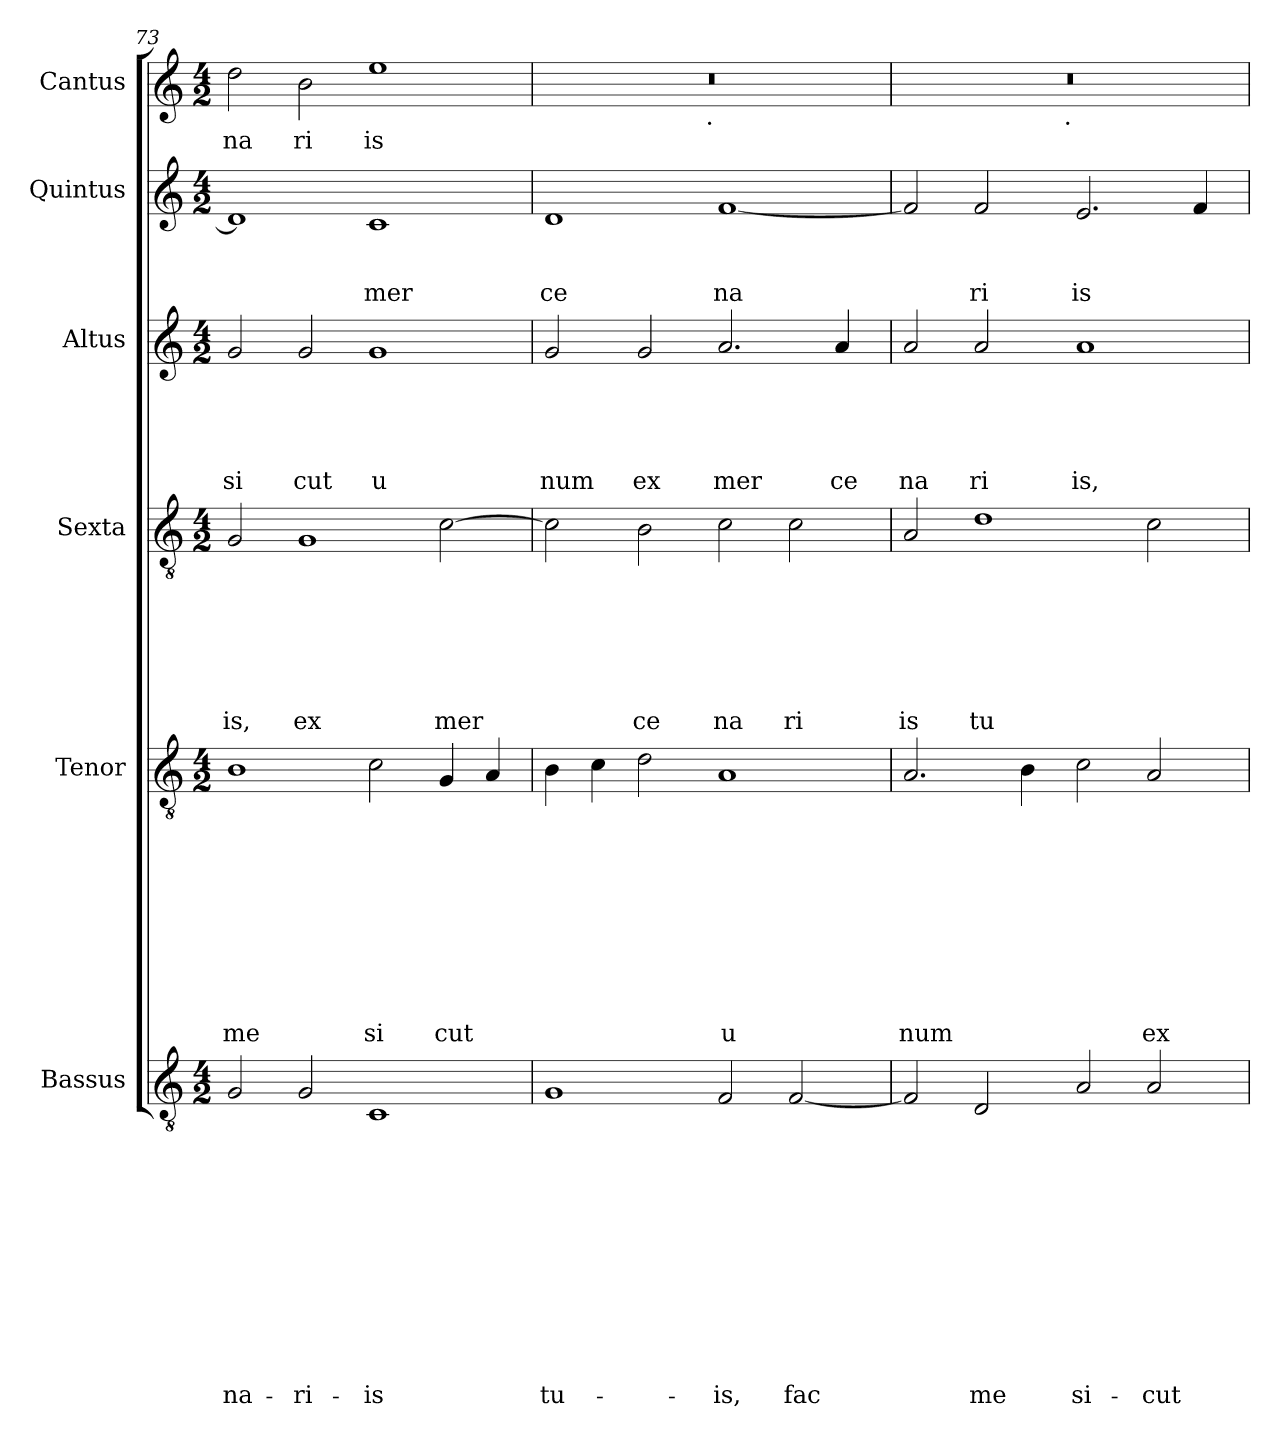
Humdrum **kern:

**kern	**text	**text	**text	**text	**text	**text	**text	**text	**text	**text	**text	**text	**kern	**text	**text	**text	**text	**text	**text	**text	**text	**text	**text	**kern	**text	**text	**text	**text	**text	**text	**text	**kern	**text	**text	**text	**text	**text	**kern	**text	**text	**text	**kern	**text
*part6	*part6	*part6	*part6	*part6	*part6	*part6	*part6	*part6	*part6	*part6	*part6	*part6	*part5	*part5	*part5	*part5	*part5	*part5	*part5	*part5	*part5	*part5	*part5	*part4	*part4	*part4	*part4	*part4	*part4	*part4	*part4	*part3	*part3	*part3	*part3	*part3	*part3	*part2	*part2	*part2	*part2	*part1	*part1
*staff6	*staff6	*staff6	*staff6	*staff6	*staff6	*staff6	*staff6	*staff6	*staff6	*staff6	*staff6	*staff6	*staff5	*staff5	*staff5	*staff5	*staff5	*staff5	*staff5	*staff5	*staff5	*staff5	*staff5	*staff4	*staff4	*staff4	*staff4	*staff4	*staff4	*staff4	*staff4	*staff3	*staff3	*staff3	*staff3	*staff3	*staff3	*staff2	*staff2	*staff2	*staff2	*staff1	*staff1
*I"Bassus	*	*	*	*	*	*	*	*	*	*	*	*	*I"Tenor	*	*	*	*	*	*	*	*	*	*	*I"Sexta	*	*	*	*	*	*	*	*I"Altus	*	*	*	*	*	*I"Quintus	*	*	*	*I"Cantus	*
*I'Bassus	*	*	*	*	*	*	*	*	*	*	*	*	*I'Tenor	*	*	*	*	*	*	*	*	*	*	*	*	*	*	*	*	*	*	*I'Altus	*	*	*	*	*	*I'Quintus	*	*	*	*I'Cantus	*
*clefGv2	*	*	*	*	*	*	*	*	*	*	*	*	*clefGv2	*	*	*	*	*	*	*	*	*	*	*clefGv2	*	*	*	*	*	*	*	*clefG2	*	*	*	*	*	*clefG2	*	*	*	*clefG2	*
*k[]	*	*	*	*	*	*	*	*	*	*	*	*	*k[]	*	*	*	*	*	*	*	*	*	*	*k[]	*	*	*	*	*	*	*	*k[]	*	*	*	*	*	*k[]	*	*	*	*k[]	*
*C:	*	*	*	*	*	*	*	*	*	*	*	*	*C:	*	*	*	*	*	*	*	*	*	*	*C:	*	*	*	*	*	*	*	*C:	*	*	*	*	*	*C:	*	*	*	*C:	*
*M4/2	*	*	*	*	*	*	*	*	*	*	*	*	*M4/2	*	*	*	*	*	*	*	*	*	*	*M4/2	*	*	*	*	*	*	*	*M4/2	*	*	*	*	*	*M4/2	*	*	*	*M4/2	*
=73	=73	=73	=73	=73	=73	=73	=73	=73	=73	=73	=73	=73	=73	=73	=73	=73	=73	=73	=73	=73	=73	=73	=73	=73	=73	=73	=73	=73	=73	=73	=73	=73	=73	=73	=73	=73	=73	=73	=73	=73	=73	=73	=73
!	!	!	!	!	!	!	!	!	!	!	!	!LO:LY:b	!	!	!	!	!	!	!	!	!	!	!LO:LY:b	!	!	!	!	!	!	!	!LO:LY:b	!	!	!	!	!	!LO:LY:b	!	!	!	!	!	!LO:LY:b
2G/	.	.	.	.	.	.	.	.	.	.	.	-na-	1B	.	.	.	.	.	.	.	.	.	me	2G/	.	.	.	.	.	.	is,	2g/	.	.	.	.	si	1d]	.	.	.	2dd\	na
!	!	!	!	!	!	!	!	!	!	!	!	!LO:LY:b	!	!	!	!	!	!	!	!	!	!	!	!	!	!	!	!	!	!	!LO:LY:b	!	!	!	!	!	!LO:LY:b	!	!	!	!	!	!LO:LY:b
2G/	.	.	.	.	.	.	.	.	.	.	.	-ri-	.	.	.	.	.	.	.	.	.	.	.	1G	.	.	.	.	.	.	ex	2g/	.	.	.	.	cut	.	.	.	.	2b\	ri
!	!	!	!	!	!	!	!	!	!	!	!	!LO:LY:b	!	!	!	!	!	!	!	!	!	!	!LO:LY:b	!	!	!	!	!	!	!	!	!	!	!	!	!	!LO:LY:b	!	!	!	!LO:LY:b	!	!LO:LY:b
1C	.	.	.	.	.	.	.	.	.	.	.	-is	2c\	.	.	.	.	.	.	.	.	.	si	.	.	.	.	.	.	.	.	1g	.	.	.	.	u	1c	.	.	mer	1ee	is
!	!	!	!	!	!	!	!	!	!	!	!	!	!	!	!	!	!	!	!	!	!	!	!LO:LY:b	!	!	!	!	!	!	!	!LO:LY:b	!	!	!	!	!	!	!	!	!	!	!	!
.	.	.	.	.	.	.	.	.	.	.	.	.	4G/	.	.	.	.	.	.	.	.	.	cut	[>2c\	.	.	.	.	.	.	mer	.	.	.	.	.	.	.	.	.	.	.	.
.	.	.	.	.	.	.	.	.	.	.	.	.	4A/	.	.	.	.	.	.	.	.	.	.	.	.	.	.	.	.	.	.	.	.	.	.	.	.	.	.	.	.	.	.
=74	=74	=74	=74	=74	=74	=74	=74	=74	=74	=74	=74	=74	=74	=74	=74	=74	=74	=74	=74	=74	=74	=74	=74	=74	=74	=74	=74	=74	=74	=74	=74	=74	=74	=74	=74	=74	=74	=74	=74	=74	=74	=74	=74
!	!	!	!	!	!	!	!	!	!	!	!	!LO:LY:b	!	!	!	!	!	!	!	!	!	!	!	!	!	!	!	!	!	!	!	!	!	!	!	!	!LO:LY:b	!	!	!	!LO:LY:b	!	!
*	*	*	*	*	*	*	*	*	*	*	*	*	*	*	*	*	*	*	*	*	*	*	*	*	*	*	*	*	*	*	*	*	*	*	*	*	*	*	*	*	*	*^	*
1G	.	.	.	.	.	.	.	.	.	.	.	tu-	4B\	.	.	.	.	.	.	.	.	.	.	2c\]	.	.	.	.	.	.	.	2g/	.	.	.	.	num	1d	.	.	ce	0r	2ryy	.
.	.	.	.	.	.	.	.	.	.	.	.	.	4c\	.	.	.	.	.	.	.	.	.	.	.	.	.	.	.	.	.	.	.	.	.	.	.	.	.	.	.	.	.	.	.
!	!	!	!	!	!	!	!	!	!	!	!	!	!	!	!	!	!	!	!	!	!	!	!	!	!	!	!	!	!	!	!LO:LY:b	!	!	!	!	!	!LO:LY:b	!	!	!	!	!	!	!
.	.	.	.	.	.	.	.	.	.	.	.	.	2d\	.	.	.	.	.	.	.	.	.	.	2B\	.	.	.	.	.	.	ce	2g/	.	.	.	.	ex	.	.	.	.	.	4...ryy	.
!	!	!	!	!	!	!	!	!	!	!	!	!	!	!	!	!	!	!	!	!	!	!	!	!	!	!	!	!	!	!	!	!	!	!	!	!	!	!	!	!	!	!	!LO:TX:b:t=.	!
.	.	.	.	.	.	.	.	.	.	.	.	.	.	.	.	.	.	.	.	.	.	.	.	.	.	.	.	.	.	.	.	.	.	.	.	.	.	.	.	.	.	.	1ryy	.
!	!	!	!	!	!	!	!	!	!	!	!	!LO:LY:b	!	!	!	!	!	!	!	!	!	!	!LO:LY:b	!	!	!	!	!	!	!	!LO:LY:b	!	!	!	!	!	!LO:LY:b	!	!	!	!LO:LY:b	!	!	!
2F/	.	.	.	.	.	.	.	.	.	.	.	-is,	1A	.	.	.	.	.	.	.	.	.	u	2c\	.	.	.	.	.	.	na	2.a/	.	.	.	.	mer	[<1f	.	.	na	.	.	.
!	!	!	!	!	!	!	!	!	!	!	!	!LO:LY:b	!	!	!	!	!	!	!	!	!	!	!	!	!	!	!	!	!	!	!LO:LY:b	!	!	!	!	!	!	!	!	!	!	!	!	!
[<2F/	.	.	.	.	.	.	.	.	.	.	.	fac	.	.	.	.	.	.	.	.	.	.	.	2c\	.	.	.	.	.	.	ri	.	.	.	.	.	.	.	.	.	.	.	.	.
!	!	!	!	!	!	!	!	!	!	!	!	!	!	!	!	!	!	!	!	!	!	!	!	!	!	!	!	!	!	!	!	!	!	!	!	!	!LO:LY:b	!	!	!	!	!	!	!
.	.	.	.	.	.	.	.	.	.	.	.	.	.	.	.	.	.	.	.	.	.	.	.	.	.	.	.	.	.	.	.	4a/	.	.	.	.	ce	.	.	.	.	.	.	.
.	.	.	.	.	.	.	.	.	.	.	.	.	.	.	.	.	.	.	.	.	.	.	.	.	.	.	.	.	.	.	.	.	.	.	.	.	.	.	.	.	.	.	32ryy	.
=75	=75	=75	=75	=75	=75	=75	=75	=75	=75	=75	=75	=75	=75	=75	=75	=75	=75	=75	=75	=75	=75	=75	=75	=75	=75	=75	=75	=75	=75	=75	=75	=75	=75	=75	=75	=75	=75	=75	=75	=75	=75	=75	=75	=75
!	!	!	!	!	!	!	!	!	!	!	!	!	!	!	!	!	!	!	!	!	!	!	!LO:LY:b	!	!	!	!	!	!	!	!LO:LY:b	!	!	!	!	!	!LO:LY:b	!	!	!	!	!	!	!
2F/]	.	.	.	.	.	.	.	.	.	.	.	.	2.A/	.	.	.	.	.	.	.	.	.	num	2A/	.	.	.	.	.	.	is	2a/	.	.	.	.	na	2f/]	.	.	.	0r	2ryy	.
!	!	!	!	!	!	!	!	!	!	!	!	!LO:LY:b	!	!	!	!	!	!	!	!	!	!	!	!	!	!	!	!	!	!	!LO:LY:b	!	!	!	!	!	!LO:LY:b	!	!	!	!LO:LY:b	!	!	!
2D/	.	.	.	.	.	.	.	.	.	.	.	me	.	.	.	.	.	.	.	.	.	.	.	1d	.	.	.	.	.	.	tu	2a/	.	.	.	.	ri	2f/	.	.	ri	.	4...ryy	.
.	.	.	.	.	.	.	.	.	.	.	.	.	4B\	.	.	.	.	.	.	.	.	.	.	.	.	.	.	.	.	.	.	.	.	.	.	.	.	.	.	.	.	.	.	.
!	!	!	!	!	!	!	!	!	!	!	!	!	!	!	!	!	!	!	!	!	!	!	!	!	!	!	!	!	!	!	!	!	!	!	!	!	!	!	!	!	!	!	!LO:TX:b:t=.	!
.	.	.	.	.	.	.	.	.	.	.	.	.	.	.	.	.	.	.	.	.	.	.	.	.	.	.	.	.	.	.	.	.	.	.	.	.	.	.	.	.	.	.	1ryy	.
!	!	!	!	!	!	!	!	!	!	!	!	!LO:LY:b	!	!	!	!	!	!	!	!	!	!	!	!	!	!	!	!	!	!	!	!	!	!	!	!	!LO:LY:b	!	!	!	!LO:LY:b	!	!	!
2A/	.	.	.	.	.	.	.	.	.	.	.	si-	2c\	.	.	.	.	.	.	.	.	.	.	.	.	.	.	.	.	.	.	1a	.	.	.	.	is,	2.e/	.	.	is	.	.	.
!	!	!	!	!	!	!	!	!	!	!	!	!LO:LY:b	!	!	!	!	!	!	!	!	!	!	!LO:LY:b	!	!	!	!	!	!	!	!	!	!	!	!	!	!	!	!	!	!	!	!	!
2A/	.	.	.	.	.	.	.	.	.	.	.	-cut	2A/	.	.	.	.	.	.	.	.	.	ex	2c\	.	.	.	.	.	.	.	.	.	.	.	.	.	.	.	.	.	.	.	.
.	.	.	.	.	.	.	.	.	.	.	.	.	.	.	.	.	.	.	.	.	.	.	.	.	.	.	.	.	.	.	.	.	.	.	.	.	.	4f/	.	.	.	.	.	.
.	.	.	.	.	.	.	.	.	.	.	.	.	.	.	.	.	.	.	.	.	.	.	.	.	.	.	.	.	.	.	.	.	.	.	.	.	.	.	.	.	.	.	32ryy	.
*	*	*	*	*	*	*	*	*	*	*	*	*	*	*	*	*	*	*	*	*	*	*	*	*	*	*	*	*	*	*	*	*	*	*	*	*	*	*	*	*	*	*v	*v	*
=	=	=	=	=	=	=	=	=	=	=	=	=	=	=	=	=	=	=	=	=	=	=	=	=	=	=	=	=	=	=	=	=	=	=	=	=	=	=	=	=	=	=	=
*-	*-	*-	*-	*-	*-	*-	*-	*-	*-	*-	*-	*-	*-	*-	*-	*-	*-	*-	*-	*-	*-	*-	*-	*-	*-	*-	*-	*-	*-	*-	*-	*-	*-	*-	*-	*-	*-	*-	*-	*-	*-	*-	*-
